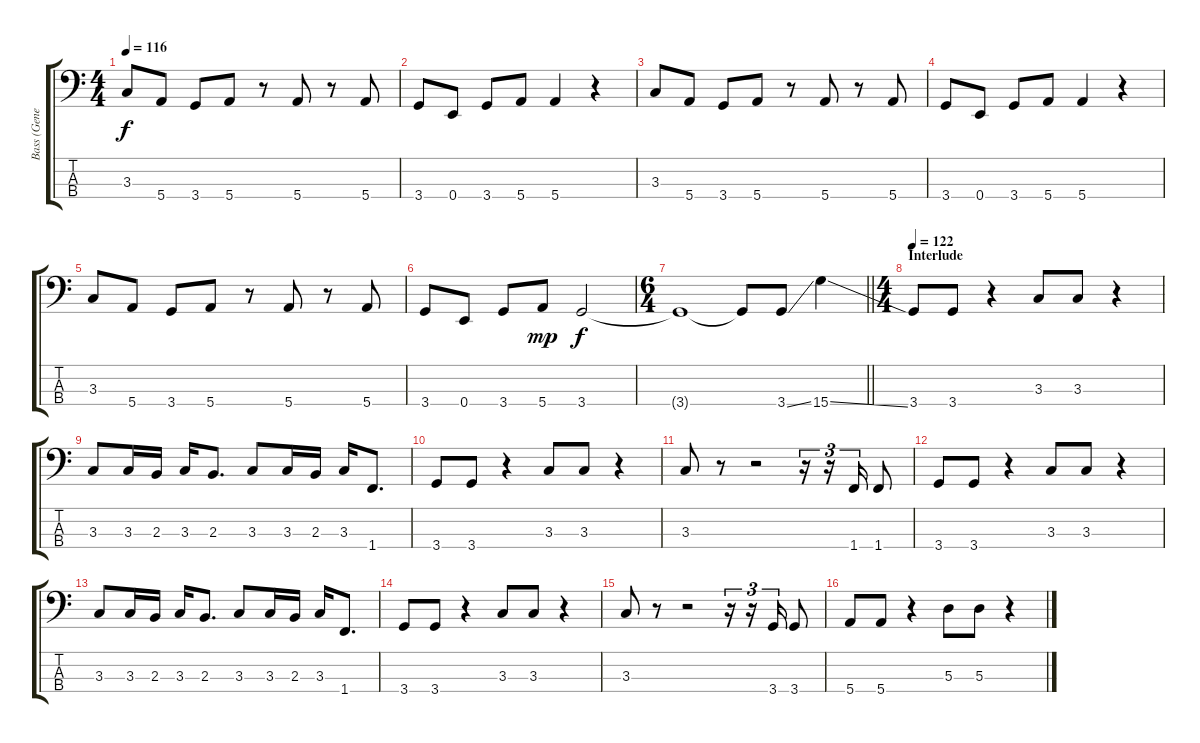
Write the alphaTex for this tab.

\track ("Bass (Gene Simmons)" "Bass (Gene") {instrument electricbasspick}
\staff {score tabs}
\tuning (G2 D2 A1 E1) {hide}
\ts (4 4)
\tempo 116
\clef f4
\ks c
3.3.8{dy f} 5.4.8 3.4.8 5.4.8 r.8 5.4.8 r.8 5.4.8 |
3.4.8 0.4.8 3.4.8 5.4.8 5.4.4 r.4 |
3.3.8 5.4.8 3.4.8 5.4.8 r.8 5.4.8 r.8 5.4.8 |
3.4.8 0.4.8 3.4.8 5.4.8 5.4.4 r.4 |
3.3.8 5.4.8 3.4.8 5.4.8 r.8 5.4.8 r.8 5.4.8 |
3.4.8 0.4.8 3.4.8 5.4.8{dy mp} 3.4.2{dy f} |
\ts (6 4)
\barLineRight lightlight
3.4{t}.1 3.4{t}.8 3.4{ss}.8 15.4{ss}.4 |
\ts (4 4)
\section ("" "Interlude")
\tempo 122
3.4.8 3.4.8 r.4 3.3.8 3.3.8 r.4 |
3.3.8 3.3.16 2.3.16 3.3.16 2.3.8{d} 3.3.8 3.3.16 2.3.16 3.3.16 1.4.8{d} |
3.4.8 3.4.8 r.4 3.3.8 3.3.8 r.4 |
3.3.8 r.8 r.2 r.16{tu (3 2)} r.16{tu (3 2)} 1.4.16{tu (3 2)} 1.4.8 |
3.4.8 3.4.8 r.4 3.3.8 3.3.8 r.4 |
3.3.8 3.3.16 2.3.16 3.3.16 2.3.8{d} 3.3.8 3.3.16 2.3.16 3.3.16 1.4.8{d} |
3.4.8 3.4.8 r.4 3.3.8 3.3.8 r.4 |
3.3.8 r.8 r.2 r.16{tu (3 2)} r.16{tu (3 2)} 3.4.16{tu (3 2)} 3.4.8 |
5.4.8 5.4.8 r.4 5.3.8 5.3.8 r.4
